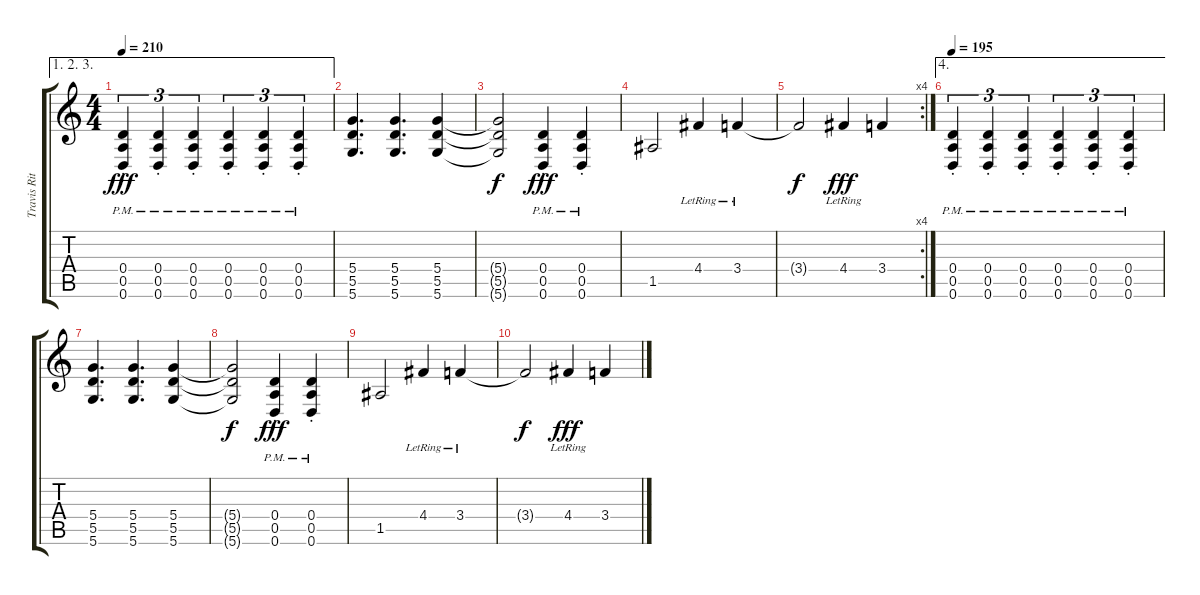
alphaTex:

\track ("Travis Ritcher" "Travis Rit") {instrument distortionguitar}
\staff {score tabs}
\tuning (E4 B3 G3 D3 A2 D2) {hide}
\ae (1 2 3)
\ts (4 4)
\tempo 210
\clef g2
\ks c
(0.4{pm st} 0.5{pm st} 0.6{pm st}).4{tu (3 2) dy fff} (0.4{pm st} 0.5{pm st} 0.6{pm st}).4{tu (3 2)} (0.4{pm st} 0.5{pm st} 0.6{pm st}).4{tu (3 2)} (0.4{pm st} 0.5{pm st} 0.6{pm st}).4{tu (3 2)} (0.4{pm st} 0.5{pm st} 0.6{pm st}).4{tu (3 2)} (0.4{pm st} 0.5{pm st} 0.6{pm st}).4{tu (3 2)} |
(5.4 5.5 5.6).4{d} (5.4 5.5 5.6).4{d} (5.4 5.5 5.6).4 |
(5.4{t} 5.5{t} 5.6{t}).2{dy f} (0.4{pm st} 0.5{pm st} 0.6{pm st}).4{dy fff} (0.4{pm st} 0.5{pm st} 0.6{pm st}).4 |
1.5.2 4.4{lr}.4 3.4{lr}.4 |
\rc 4
3.4{t}.2{dy f} 4.4{lr}.4{dy fff} 3.4.4 |
\ae 4
\tempo 195
(0.4{pm st} 0.5{pm st} 0.6{pm st}).4{tu (3 2)} (0.4{pm st} 0.5{pm st} 0.6{pm st}).4{tu (3 2)} (0.4{pm st} 0.5{pm st} 0.6{pm st}).4{tu (3 2)} (0.4{pm st} 0.5{pm st} 0.6{pm st}).4{tu (3 2)} (0.4{pm st} 0.5{pm st} 0.6{pm st}).4{tu (3 2)} (0.4{pm st} 0.5{pm st} 0.6{pm st}).4{tu (3 2)} |
(5.4 5.5 5.6).4{d} (5.4 5.5 5.6).4{d} (5.4 5.5 5.6).4 |
(5.4{t} 5.5{t} 5.6{t}).2{dy f} (0.4{pm st} 0.5{pm st} 0.6{pm st}).4{dy fff} (0.4{pm st} 0.5{pm st} 0.6{pm st}).4 |
1.5.2 4.4{lr}.4 3.4{lr}.4 |
3.4{t}.2{dy f} 4.4{lr}.4{dy fff} 3.4.4
